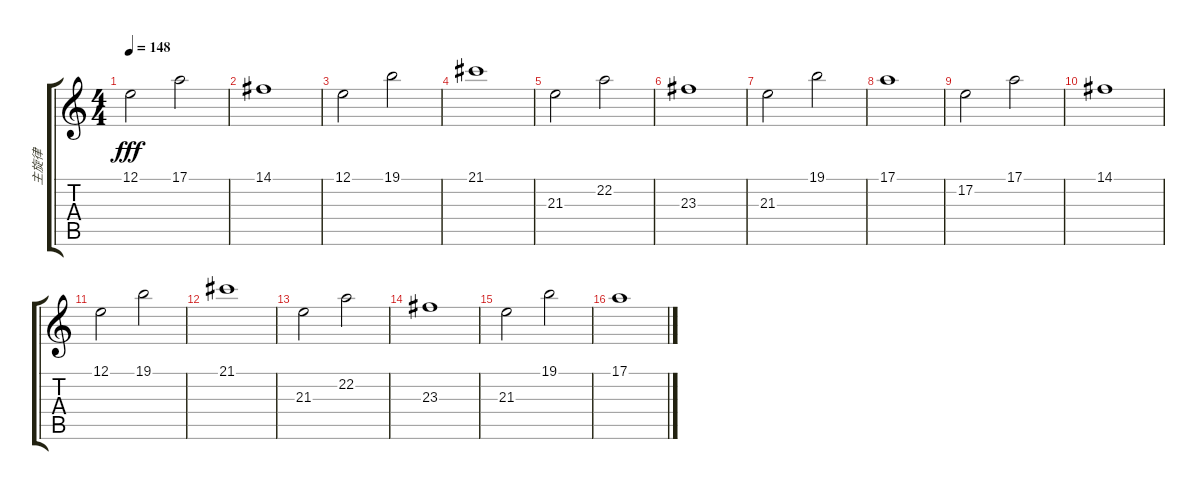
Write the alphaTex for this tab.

\track ("主旋律" "主旋律") {instrument flute}
\staff {score tabs}
\tuning (E4 B3 G3 D3 A2 E2) {hide}
\ts (4 4)
\tempo 148
\clef g2
\ks c
12.1.2{dy fff} 17.1.2 |
14.1.1 |
12.1.2 19.1.2 |
21.1.1 |
21.3.2 22.2.2 |
23.3.1 |
21.3.2 19.1.2 |
17.1.1 |
17.2.2 17.1.2 |
14.1.1 |
12.1.2 19.1.2 |
21.1.1 |
21.3.2 22.2.2 |
23.3.1 |
21.3.2 19.1.2 |
17.1.1
